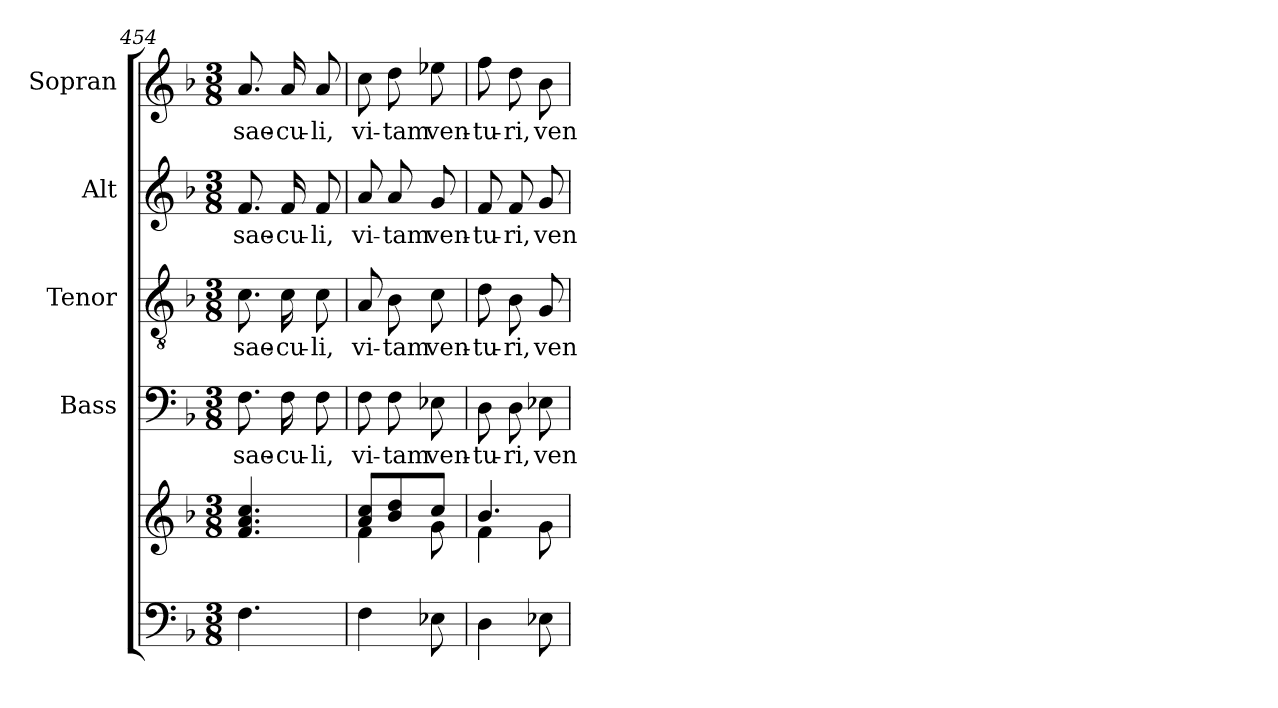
**kern	**kern	**kern	**text	**kern	**text	**kern	**text	**kern	**text
*part5	*part5	*part4	*part4	*part3	*part3	*part2	*part2	*part1	*part1
*staff6	*staff5	*staff4	*staff4	*staff3	*staff3	*staff2	*staff2	*staff1	*staff1
*	*	*I"Bass	*	*I"Tenor	*	*I"Alt	*	*I"Sopran	*
*	*	*I'B.	*	*I'T.	*	*I'A.	*	*I'S.	*
*clefF4	*clefG2	*clefF4	*	*clefGv2	*	*clefG2	*	*clefG2	*
*k[b-]	*k[b-]	*k[b-]	*	*k[b-]	*	*k[b-]	*	*k[b-]	*
*F:	*F:	*F:	*	*F:	*	*F:	*	*F:	*
*M3/8	*M3/8	*M3/8	*	*M3/8	*	*M3/8	*	*M3/8	*
=454	=454	=454	=454	=454	=454	=454	=454	=454	=454
!	!	!	!LO:LY:b	!	!LO:LY:b	!	!LO:LY:b	!	!LO:LY:b
4.F\	4.f/ 4.a/ 4.cc/	8.F\	sae-	8.c\	sae-	8.f/	sae-	8.a/	sae-
!	!	!	!LO:LY:b	!	!LO:LY:b	!	!LO:LY:b	!	!LO:LY:b
.	.	16F\	-cu-	16c\	-cu-	16f/	-cu-	16a/	-cu-
!	!	!	!LO:LY:b	!	!LO:LY:b	!	!LO:LY:b	!	!LO:LY:b
.	.	8F\	-li,	8c\	-li,	8f/	-li,	8a/	-li,
=455	=455	=455	=455	=455	=455	=455	=455	=455	=455
*	*^	*	*	*	*	*	*	*	*
!	!	!	!	!LO:LY:b	!	!LO:LY:b	!	!LO:LY:b	!	!LO:LY:b
4F\	8a/ 8cc/L	4f\	8F\	vi-	8A/	vi-	8a/	vi-	8cc\	vi-
!	!	!	!	!LO:LY:b	!	!LO:LY:b	!	!LO:LY:b	!	!LO:LY:b
.	8b-/ 8dd/	.	8F\	-tam	8B-\	-tam	8a/	-tam	8dd\	-tam
!	!	!	!	!LO:LY:b	!	!LO:LY:b	!	!LO:LY:b	!	!LO:LY:b
8E-X\	8cc/J	8g\	8E-X\	ven-	8c\	ven-	8g/	ven-	8ee-X\	ven-
=456	=456	=456	=456	=456	=456	=456	=456	=456	=456	=456
!	!	!	!	!LO:LY:b	!	!LO:LY:b	!	!LO:LY:b	!	!LO:LY:b
4D\	4.b-/	4f\	8D\	-tu-	8d\	-tu-	8f/	-tu-	8ff\	-tu-
!	!	!	!	!LO:LY:b	!	!LO:LY:b	!	!LO:LY:b	!	!LO:LY:b
.	.	.	8D\	-ri,	8B-\	-ri,	8f/	-ri,	8dd\	-ri,
!	!	!	!	!LO:LY:b	!	!LO:LY:b	!	!LO:LY:b	!	!LO:LY:b
8E-X\	.	8g\	8E-X\	ven-	8G/	ven-	8g/	ven-	8b-\	ven-
*	*v	*v	*	*	*	*	*	*	*	*
=	=	=	=	=	=	=	=	=	=
*-	*-	*-	*-	*-	*-	*-	*-	*-	*-
